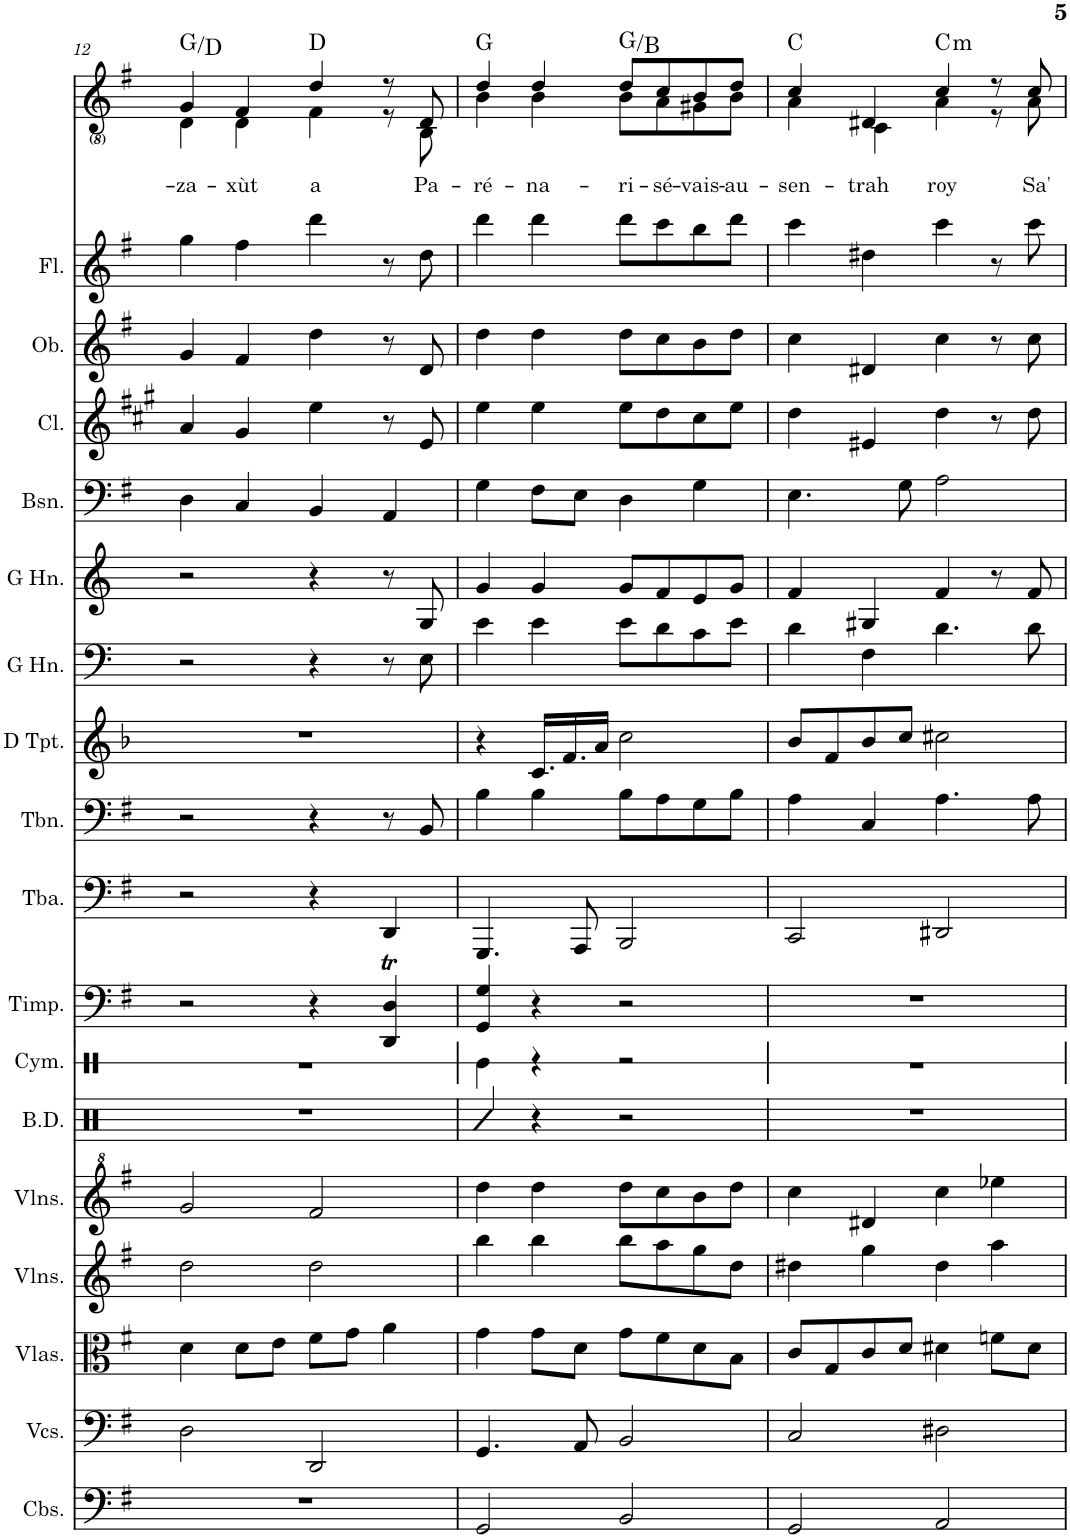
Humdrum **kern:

**kern	**kern	**kern	**kern	**kern	**kern	**kern	**kern	**kern	**kern	**kern	**kern	**kern	**kern	**kern	**kern	**kern	**kern	**text	**harte
*part18	*part17	*part16	*part15	*part14	*part13	*part12	*part11	*part10	*part9	*part8	*part7	*part6	*part5	*part4	*part3	*part2	*part1	*part1	*part1
*staff18	*staff17	*staff16	*staff15	*staff14	*staff13	*staff12	*staff11	*staff10	*staff9	*staff8	*staff7	*staff6	*staff5	*staff4	*staff3	*staff2	*staff1	*staff1	*
*I"Contrabasses	*I"Violoncellos	*I"Violas	*I"Violins	*I"Violins	*I"Bass Drums	*I"Cymbal	*I"Timpani	*I"Tuba	*I"Trombone	*I"D Trumpet	*I"Horn in G	*I"Horn in G	*I"Bassoon	*I"Clarinet	*I"Oboe	*I"Flute	*I"Voice	*	*
*I'Cbs.	*I'Vcs.	*I'Vlas.	*I'Vlns.	*I'Vlns.	*I'B.D.	*I'Cym.	*I'Timp.	*I'Tba.	*I'Tbn.	*I'D Tpt.	*	*	*I'Bsn.	*I'Cl.	*I'Ob.	*I'Fl.	*	*	*
!!LO:PB:g=z
*clefF4	*clefF4	*clefC3	*clefG2	*clefG^2	*clefX	*clefX	*clefF4	*clefF4	*clefF4	*clefG2	*clefF4	*clefG2	*clefF4	*clefG2	*clefG2	*clefG2	*clefG2	*	*
*Trd7c12	*	*	*	*	*	*	*	*	*	*Trd-1c-2	*Trd3c5	*Trd3c5	*	*Trd1c2	*	*	*	*	*
*k[f#]	*k[f#]	*k[f#]	*k[f#]	*k[f#]	*k[]	*k[]	*k[f#]	*k[f#]	*k[f#]	*k[b-]	*k[]	*k[]	*k[f#]	*k[f#c#g#]	*k[f#]	*k[f#]	*k[f#]	*	*
*M4/4	*M4/4	*M4/4	*M4/4	*M4/4	*M4/4	*M4/4	*M4/4	*M4/4	*M4/4	*M4/4	*M4/4	*M4/4	*M4/4	*M4/4	*M4/4	*M4/4	*M4/4	*	*
=12	=12	=12	=12	=12	=12	=12	=12	=12	=12	=12	=12	=12	=12	=12	=12	=12	=12	=12	=12
!	!	!	!	!	!	!	!	!	!	!	!	!	!	!	!	!	!	!LO:LY:b	!
*	*	*	*	*	*	*	*	*	*	*	*	*	*	*	*	*	*^	*	*
1r	2D\	4d\	2dd\	2gg/	1r	1r	2r	2r	2r	1r	2r	2r	4D\	4a/	4g/	4gg\	4g/	4d\	-za-	G:maj/5
!	!	!	!	!	!	!	!	!	!	!	!	!	!	!	!	!	!	!	!LO:LY:b	!
.	.	8d\L	.	.	.	.	.	.	.	.	.	.	4C/	4g#/	4f#/	4ff#\	4f#/	4d\	-xùt	.
.	.	8e\J	.	.	.	.	.	.	.	.	.	.	.	.	.	.	.	.	.	.
!	!	!	!	!	!	!	!	!	!	!	!	!	!	!	!	!	!	!	!LO:LY:b	!
.	2DD/	8f#\L	2dd\	2ff#/	.	.	4r	4r	4r	.	4r	4r	4BB/	4ee\	4dd\	4ddd\	4dd/	4f#\	a	D:maj
.	.	8g\J	.	.	.	.	.	.	.	.	.	.	.	.	.	.	.	.	.	.
.	.	4a\	.	.	.	.	4DD/T 4D/T	4DD/	8r	.	8r	8r	4AA/	8r	8r	8r	8r	8r	.	.
!	!	!	!	!	!	!	!	!	!	!	!	!	!	!	!	!	!	!	!LO:LY:b	!
.	.	.	.	.	.	.	.	.	8BB/	.	8E\	8G/	.	8e/	8d/	8dd\	8d/	8B\	Pa-	.
=13	=13	=13	=13	=13	=13	=13	=13	=13	=13	=13	=13	=13	=13	=13	=13	=13	=13	=13	=13	=13
!	!	!	!	!	!	!	!	!	!	!	!	!	!	!	!	!	!	!	!LO:LY:b	!
2GG/	4.GG/	4g\	4bb\	4ddd\	4R/	4Re\	4GG/ 4G/	4.GGG/	4B\	4r	4e\	4g/	4G\	4ee\	4dd\	4ddd\	4dd/	4b\	-ré-	G:maj
!	!	!	!	!	!	!	!	!	!	!	!	!	!	!	!	!	!	!	!LO:LY:b	!
.	.	8g\L	4bb\	4ddd\	4r	4r	4r	.	4B\	16.c/LL	4e\	4g/	8F#\L	4ee\	4dd\	4ddd\	4dd/	4b\	-na-	.
.	.	.	.	.	.	.	.	.	.	16.f/	.	.	.	.	.	.	.	.	.	.
.	8AA/	8d\J	.	.	.	.	.	8AAA/	.	.	.	.	8E\J	.	.	.	.	.	.	.
.	.	.	.	.	.	.	.	.	.	16a/JJ	.	.	.	.	.	.	.	.	.	.
!	!	!	!	!	!	!	!	!	!	!	!	!	!	!	!	!	!	!	!LO:LY:b	!
2BB/	2BB/	8g\L	8bb\L	8ddd\L	2r	2r	2r	2BBB/	8B\L	2cc\	8e\L	8g/L	4D\	8ee\L	8dd\L	8ddd\L	8dd/L	8b\L	-ri-	G:maj/3
!	!	!	!	!	!	!	!	!	!	!	!	!	!	!	!	!	!	!	!LO:LY:b	!
.	.	8f#\	8aa\	8ccc\	.	.	.	.	8A\	.	8d\	8f/	.	8dd\	8cc\	8ccc\	8cc/	8a\	-sé-	.
!	!	!	!	!	!	!	!	!	!	!	!	!	!	!	!	!	!	!	!LO:LY:b	!
.	.	8d\	8gg\	8bb\	.	.	.	.	8G\	.	8c\	8e/	4G\	8cc#\	8b\	8bb\	8b/	8g#X\	-vais-	.
!	!	!	!	!	!	!	!	!	!	!	!	!	!	!	!	!	!	!	!LO:LY:b	!
.	.	8B\J	8dd\J	8ddd\J	.	.	.	.	8B\J	.	8e\J	8g/J	.	8ee\J	8dd\J	8ddd\J	8dd/J	8b\J	-au-	.
=14	=14	=14	=14	=14	=14	=14	=14	=14	=14	=14	=14	=14	=14	=14	=14	=14	=14	=14	=14	=14
!	!	!	!	!	!	!	!	!	!	!	!	!	!	!	!	!	!	!	!LO:LY:b	!
2GG/	2C/	8c/L	4dd#X\	4ccc\	1r	1r	1r	2CC/	4A\	8b-/L	4d\	4f/	4.E\	4dd\	4cc\	4ccc\	4cc/	4a\	-sen-	C:maj
.	.	8G/	.	.	.	.	.	.	.	8f/	.	.	.	.	.	.	.	.	.	.
!	!	!	!	!	!	!	!	!	!	!	!	!	!	!	!	!	!	!	!LO:LY:b	!
.	.	8c/	4gg\	4dd#X/	.	.	.	.	4C/	8b-/	4F\	4G#X/	.	4e#X/	4d#X/	4dd#X\	4d#X/	4c\	-trah	.
.	.	8d/J	.	.	.	.	.	.	.	8cc/J	.	.	8G\	.	.	.	.	.	.	.
!	!	!	!	!	!	!	!	!	!	!	!	!	!	!	!	!	!	!	!LO:LY:b	!LO:H:kt=m
2AA/	2D#X\	4d#X\	4dd#\	4ccc\	.	.	.	2DD#X/	4.A\	2cc#X\	4.d\	4f/	2A\	4dd\	4cc\	4ccc\	4cc/	4a\	roy	C:min
.	.	8fn\L	4aa\	4eee-X\	.	.	.	.	.	.	.	8r	.	8r	8r	8r	8r	8r	.	.
!	!	!	!	!	!	!	!	!	!	!	!	!	!	!	!	!	!	!	!LO:LY:b	!
.	.	8d#\J	.	.	.	.	.	.	8A\	.	8d\	8f/	.	8dd\	8cc\	8ccc\	8cc/	8a\	Sa'	.
*	*	*	*	*	*	*	*	*	*	*	*	*	*	*	*	*	*v	*v	*	*
=	=	=	=	=	=	=	=	=	=	=	=	=	=	=	=	=	=	=	=
*-	*-	*-	*-	*-	*-	*-	*-	*-	*-	*-	*-	*-	*-	*-	*-	*-	*-	*-	*-
